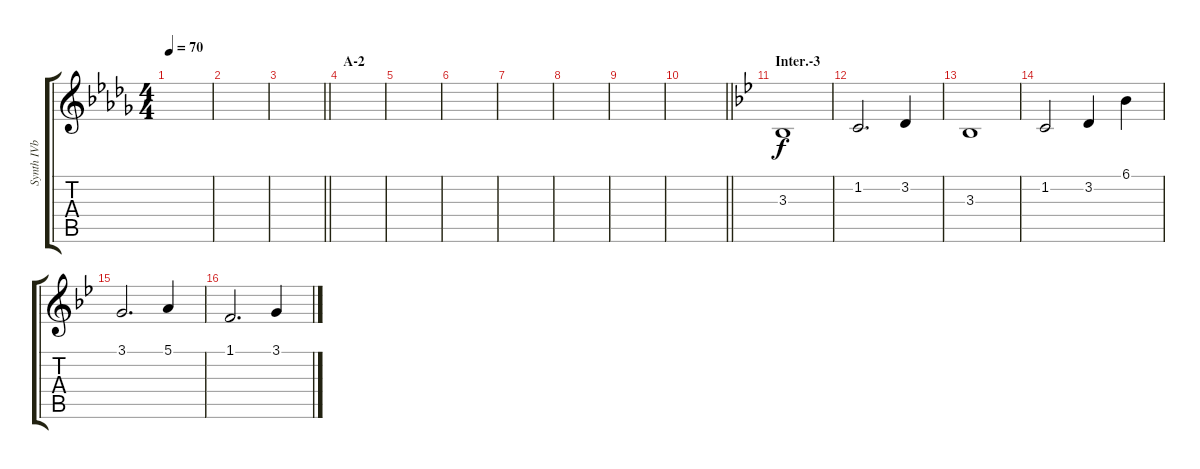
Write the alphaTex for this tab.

\track ("Synth IVb (Kotobuki Tsumugi)" "Synth IVb ") {instrument oboe}
\staff {score tabs}
\tuning (E4 B3 G3 D3 A2 E2) {hide}
\ts (4 4)
\tempo 70
\clef g2
\ks db
|
|
\barLineRight lightlight
|
\section ("" "A-2")
|
|
|
|
|
|
\barLineRight lightlight
|
\section ("" "Inter.-3")
\ks bb
3.3.1 |
1.2.2{d} 3.2.4 |
3.3.1 |
1.2.2 3.2.4 6.1.4 |
3.1.2{d} 5.1.4 |
1.1.2{d} 3.1.4
